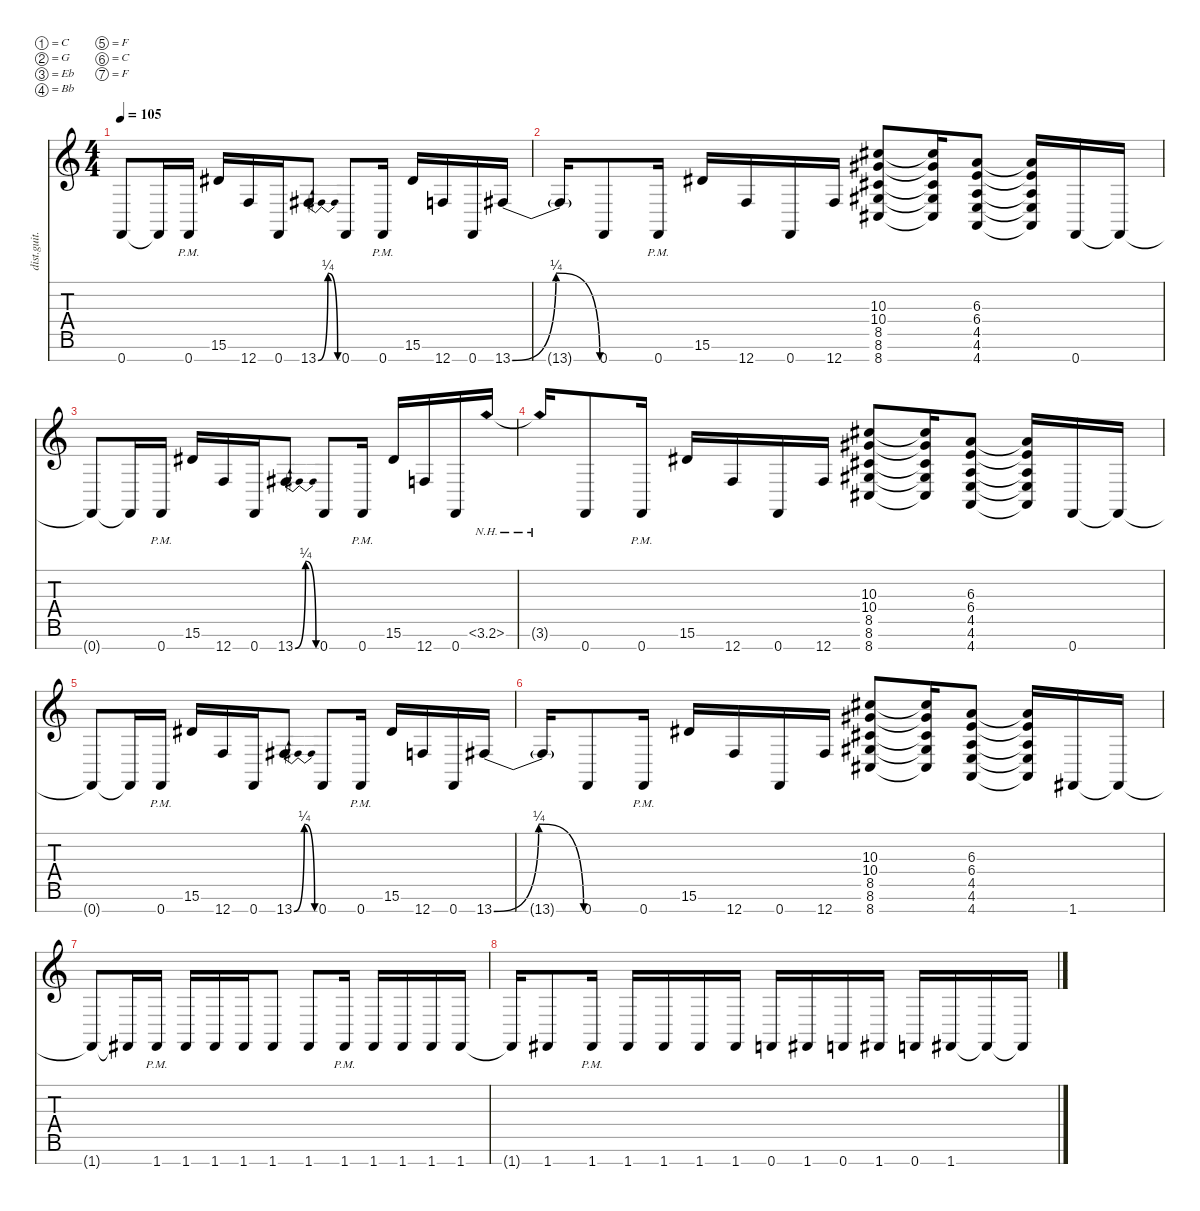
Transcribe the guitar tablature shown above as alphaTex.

\defaultSystemsLayout 4
\hideDynamics
\bracketExtendMode nobrackets
\otherSystemsTrackNameOrientation horizontal
\track ("Distortion Guitar" "dist.guit.") {instrument distortionguitar}
\staff {score tabs}
\tuning (C4 G3 Eb3 Bb2 F2 C2 F1)
\ts (4 4)
\tempo 105
\clef g2
\ks c
0.7{t}.8{dy mf beam Up} 0.7{t}.16{beam Up} 0.7{pm}.16{beam Up} 15.6{acc #}.16{beam Up} 12.7.16{beam Up} 0.7.16{beam Up} 13.7{be (bendrelease 0 0 9.6 1 20.4 1 30 0) acc #}.8{beam Up} 0.7.8{beam Up} 0.7{pm}.16{beam Up} 15.6{acc #}.16{beam Up} 12.7.16{beam Up} 0.7.16{beam Up} 13.7{be (bendrelease 0 0 9 1 20.4 1 30 0) acc #}.16{beam Up} |
13.7{t acc #}.16{beam Up} 0.7.8{beam Up} 0.7{pm}.16{beam Up} 15.6{acc #}.16{beam Up} 12.7.16{beam Up} 0.7.16{beam Up} 12.7.16{beam Up} (8.7{acc #} 8.6{acc #} 8.5{acc #} 10.4{acc #} 10.3{acc #}).8{beam Up} (8.7{t acc #} 8.6{t acc #} 8.5{t acc #} 10.4{t acc #} 10.3{t acc #}).16{beam Up} (4.7 4.6 4.5 6.4 6.3).8{beam Up} (4.7{t} 4.6{t} 4.5{t} 6.4{t} 6.3{t}).16{beam Up} 0.7.16{beam Up} 0.7{t}.16{beam Up} |
0.7{t}.8{beam Up} 0.7{t}.16{beam Up} 0.7{pm}.16{beam Up} 15.6{acc #}.16{beam Up} 12.7.16{beam Up} 0.7.16{beam Up} 13.7{be (bendrelease 0 0 9.6 1 20.4 1 30 0) acc #}.8{beam Up} 0.7.8{beam Up} 0.7{pm}.16{beam Up} 15.6{acc #}.16{beam Up} 12.7.16{beam Up} 0.7.16{beam Up} 3.6{nh acc #}.16{beam Up} |
3.6{nh t acc #}.16{beam Up} 0.7.8{beam Up} 0.7{pm}.16{beam Up} 15.6{acc #}.16{beam Up} 12.7.16{beam Up} 0.7.16{beam Up} 12.7.16{beam Up} (8.7{acc #} 8.6{acc #} 8.5{acc #} 10.4{acc #} 10.3{acc #}).8{beam Up} (8.7{t acc #} 8.6{t acc #} 8.5{t acc #} 10.4{t acc #} 10.3{t acc #}).16{beam Up} (4.7 4.6 4.5 6.4 6.3).8{beam Up} (4.7{t} 4.6{t} 4.5{t} 6.4{t} 6.3{t}).16{beam Up} 0.7.16{beam Up} 0.7{t}.16{beam Up} |
0.7{t}.8{beam Up} 0.7{t}.16{beam Up} 0.7{pm}.16{beam Up} 15.6{acc #}.16{beam Up} 12.7.16{beam Up} 0.7.16{beam Up} 13.7{be (bendrelease 0 0 9.6 1 20.4 1 30 0) acc #}.8{beam Up} 0.7.8{beam Up} 0.7{pm}.16{beam Up} 15.6{acc #}.16{beam Up} 12.7.16{beam Up} 0.7.16{beam Up} 13.7{be (bendrelease 0 0 9 1 20.4 1 30 0) acc #}.16{beam Up} |
13.7{t acc #}.16{beam Up} 0.7.8{beam Up} 0.7{pm}.16{beam Up} 15.6{acc #}.16{beam Up} 12.7.16{beam Up} 0.7.16{beam Up} 12.7.16{beam Up} (8.7{acc #} 8.6{acc #} 8.5{acc #} 10.4{acc #} 10.3{acc #}).8{beam Up} (8.7{t acc #} 8.6{t acc #} 8.5{t acc #} 10.4{t acc #} 10.3{t acc #}).16{beam Up} (4.7 4.6 4.5 6.4 6.3).8{beam Up} (4.7{t} 4.6{t} 4.5{t} 6.4{t} 6.3{t}).16{beam Up} 1.7{acc #}.16{beam Up} 1.7{t acc #}.16{beam Up} |
1.7{t acc #}.8{beam Up} 1.7{t acc #}.16{beam Up} 1.7{pm acc #}.16{beam Up} 1.7{acc #}.16{beam Up} 1.7{acc #}.16{beam Up} 1.7{acc #}.16{beam Up} 1.7{acc #}.8{beam Up} 1.7{acc #}.8{beam Up} 1.7{pm acc #}.16{beam Up} 1.7{acc #}.16{beam Up} 1.7{acc #}.16{beam Up} 1.7{acc #}.16{beam Up} 1.7{acc #}.16{beam Up} |
1.7{t acc #}.16{beam Up} 1.7{acc #}.8{beam Up} 1.7{pm acc #}.16{beam Up} 1.7{acc #}.16{beam Up} 1.7{acc #}.16{beam Up} 1.7{acc #}.16{beam Up} 1.7{acc #}.16{beam Up} 0.7.16{beam Up} 1.7{acc #}.16{beam Up} 0.7.16{beam Up} 1.7{acc #}.16{beam Up} 0.7.16{beam Up} 1.7{acc #}.16{beam Up} 1.7{t acc #}.16{beam Up} 1.7{t acc #}.16{beam Up}
